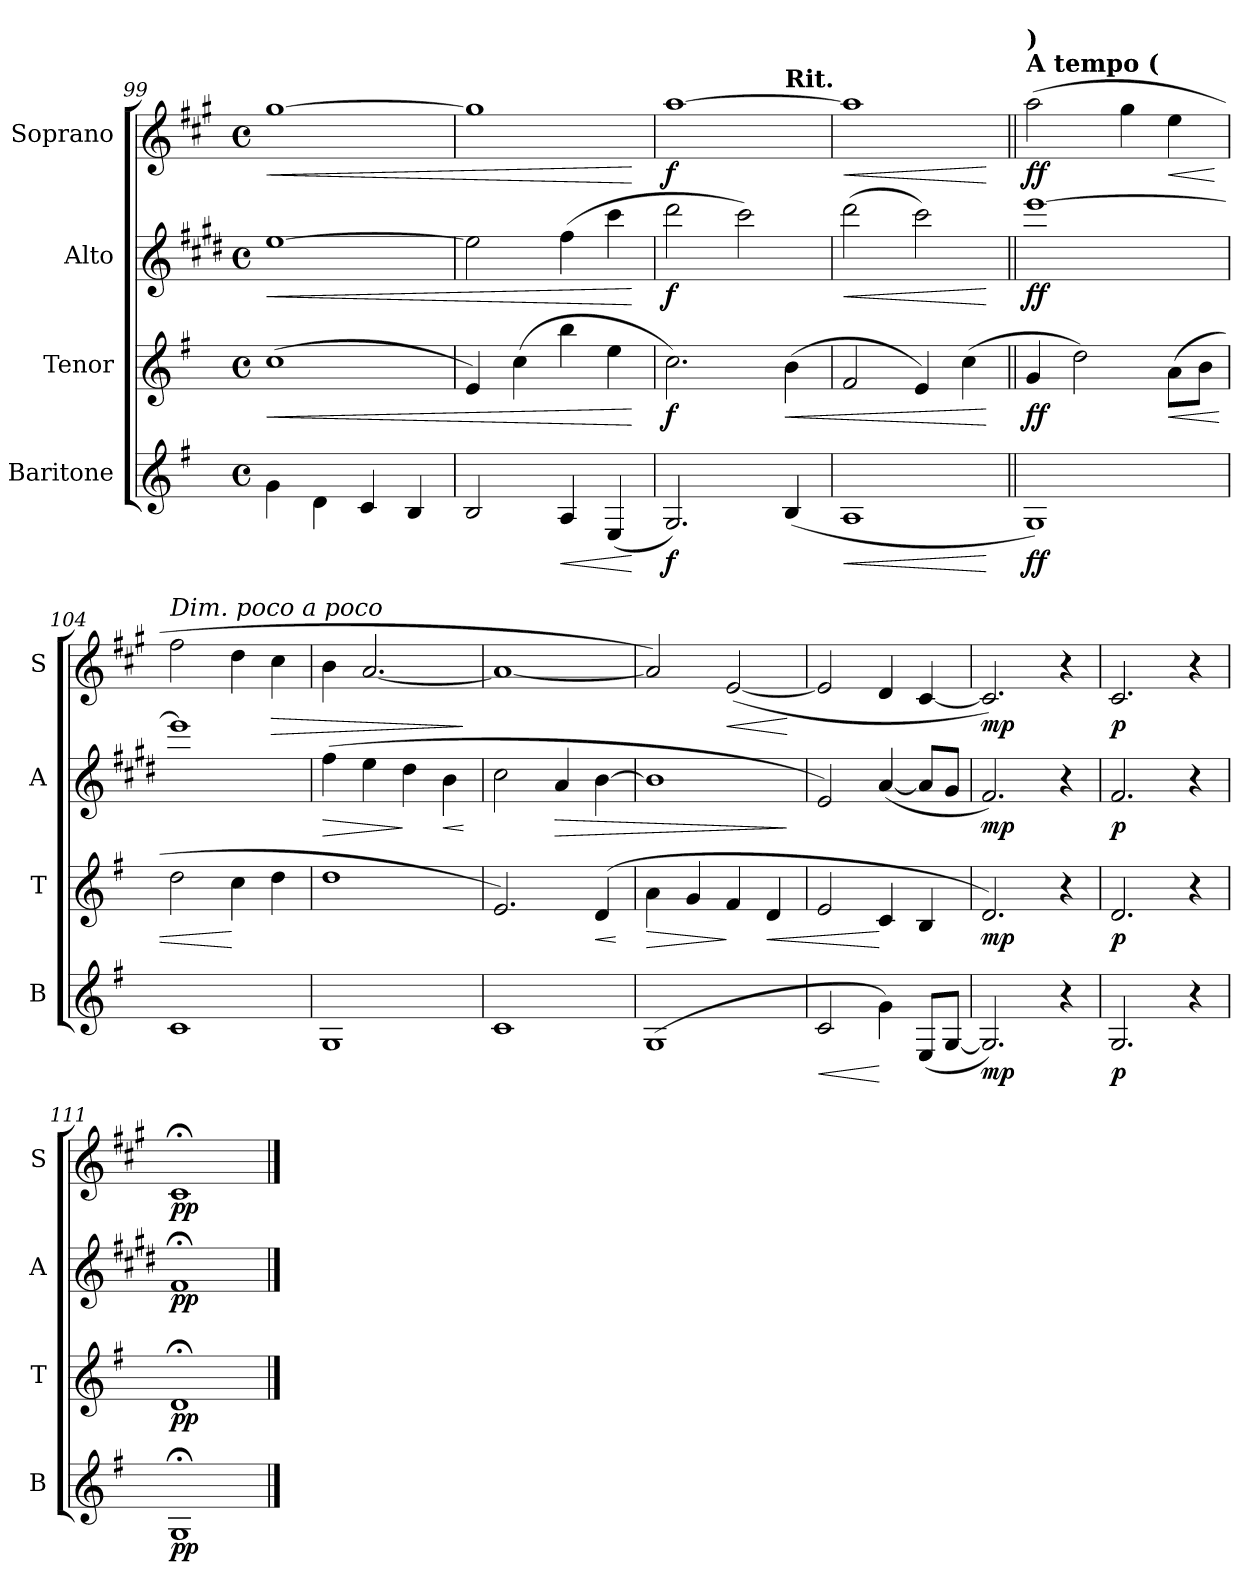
**kern	**dynam	**kern	**dynam	**kern	**dynam	**kern	**dynam
*part4	*part4	*part3	*part3	*part2	*part2	*part1	*part1
*staff4	*staff4	*staff3	*staff3	*staff2	*staff2	*staff1	*staff1
*I"Baritone	*	*I"Tenor	*	*I"Alto	*	*I"Soprano	*
*I'B	*	*I'T	*	*I'A	*	*I'S	*
*clefG2	*	*clefG2	*	*clefG2	*	*clefG2	*
*ITrd12c21	*	*ITrd8c14	*	*ITrd5c9	*	*ITrd1c2	*
*k[f#]	*	*k[f#]	*	*k[f#]	*	*k[f#]	*
*M4/4	*	*M4/4	*	*M4/4	*	*M4/4	*
*met(c)	*	*met(c)	*	*met(c)	*	*met(c)	*
=99	=99	=99	=99	=99	=99	=99	=99
!	!	!	!LO:HP:b	!	!LO:HP:b	!	!LO:HP:b
4G\	.	(>1c	<	[1g	<	[1ff#	<
4D\	.	.	.	.	.	.	.
4C/	.	.	.	.	.	.	.
4BB/	.	.	.	.	.	.	.
=100	=100	=100	=100	=100	=100	=100	=100
2BB/	.	4E/)	.	2g\]	.	1ff#]	.
.	.	(>4c\	.	.	.	.	.
!	!LO:HP:b	!	!	!	!	!	!
4AA/	<	4b\	.	(>4a\	.	.	.
(<4EE/	.	4e\	.	4ee\	.	.	.
.	[	.	[	.	[	.	[
=101	=101	=101	=101	=101	=101	=101	=101
!	!LO:DY:b	!	!LO:DY:b	!	!LO:DY:b	!	!LO:DY:b
*	*	*	*	*	*	*^	*
2.GG/)	f	2.c\)	f	2ff#\	f	[1gg	2.ryy	f
.	.	.	.	2ee\)	.	.	.	.
!	!	!	!	!	!	!	!LO:TX:a:B:t=Rit.	!
!	!	!	!LO:HP:b	!	!	!	!	!
(<4BB/	.	(>4B\	<	.	.	.	4ryy	.
=102	=102	=102	=102	=102	=102	=102	=102	=102
!	!LO:HP:b	!	!	!	!LO:HP:b	!	!	!LO:HP:b
*	*	*	*	*	*	*v	*v	*
1AA	<	2F#/	.	(>2ff#\	<	1gg]	<
.	.	4E/)	.	2ee\)	.	.	.
.	.	(>4c\	.	.	.	.	.
.	[	.	[	.	[	.	[
!!LO:LB:g=z
=103||	=103||	=103||	=103||	=103||	=103||	=103||	=103||
*	*	*	*	*	*	*MM72	*
!	!	!	!	!	!	!LO:TX:a:B:t=A tempo (	!
!	!	!	!	!	!	!LO:TX:a:B:t=)	!
!	!LO:DY:b	!	!LO:DY:b	!	!LO:DY:b	!	!LO:DY:b
1GG)	ff	4G/	ff	[1gg	ff	(>2gg\	ff
.	.	2d\)	.	.	.	.	.
.	.	.	.	.	.	4ff#\	.
!	!	!	!LO:HP:b	!	!	!	!LO:HP:b
.	.	(>8A\L	<	.	.	4dd\	<
.	.	8B\J	.	.	.	.	.
.	.	.	.	.	.	.	[
=104	=104	=104	=104	=104	=104	=104	=104
!	!	!	!	!	!	!LO:TX:a:i:t=Dim. poco a poco	!
1C	.	2d\	.	1gg]	.	2ee\	.
.	.	4c\	[	.	.	4cc\	.
!	!	!	!	!	!	!	!LO:HP:b
.	.	4d\	.	.	.	4b\	>
=105	=105	=105	=105	=105	=105	=105	=105
!	!	!	!	!	!LO:HP:b	!	!
1GG	.	1d	.	(>4a\	>	4a\	.
.	.	.	.	4g\	.	[2.g/	.
.	.	.	.	4f#\	]	.	.
!	!	!	!	!	!LO:HP:b	!	!
.	.	.	.	4d\	<	.	.
.	.	.	.	.	[	.	]
=106	=106	=106	=106	=106	=106	=106	=106
1C	.	2.E/)	.	2e\	.	1g_	.
!	!	!	!	!	!LO:HP:b	!	!
.	.	.	.	4c/	>	.	.
!	!	!	!LO:HP:b	!	!	!	!
.	.	(>4D/	<	[4d\	.	.	.
.	.	.	[	.	.	.	.
=107	=107	=107	=107	=107	=107	=107	=107
!	!	!	!LO:HP:b	!	!	!	!
(>1GG	.	4A\	>	1d]	.	2g/])	.
.	.	4G/	.	.	.	.	.
!	!	!	!	!	!	!	!LO:HP:b
.	.	4F#/	]	.	.	(<[2d/	<
!	!	!	!LO:HP:b	!	!	!	!
.	.	4D/	<	.	.	.	.
.	.	.	.	.	]	.	[
=108	=108	=108	=108	=108	=108	=108	=108
!	!LO:HP:b	!	!	!	!	!	!
2C/	<	2E/	.	2G/)	.	2d/]	.
4G\)	[	4C/	[	(<[4c/	.	4c/	.
(<8EE/L	.	4BB/	.	8c/L]	.	[4B/	.
[8GG/J	.	.	.	8B/J	.	.	.
=109	=109	=109	=109	=109	=109	=109	=109
!	!LO:DY:b	!	!LO:DY:b	!	!LO:DY:b	!	!LO:DY:b
2.GG/])	mp	2.D/)	mp	2.A/)	mp	2.B/])	mp
4r	.	4r	.	4r	.	4r	.
=110	=110	=110	=110	=110	=110	=110	=110
!	!LO:DY:b	!	!LO:DY:b	!	!LO:DY:b	!	!LO:DY:b
2.GG/	p	2.D/	p	2.A/	p	2.B/	p
4r	.	4r	.	4r	.	4r	.
=111	=111	=111	=111	=111	=111	=111	=111
!	!LO:DY:b	!	!LO:DY:b	!	!LO:DY:b	!	!LO:DY:b
1GG;<	pp	1D;<	pp	1A;<	pp	1B;<	pp
==	==	==	==	==	==	==	==
*-	*-	*-	*-	*-	*-	*-	*-
